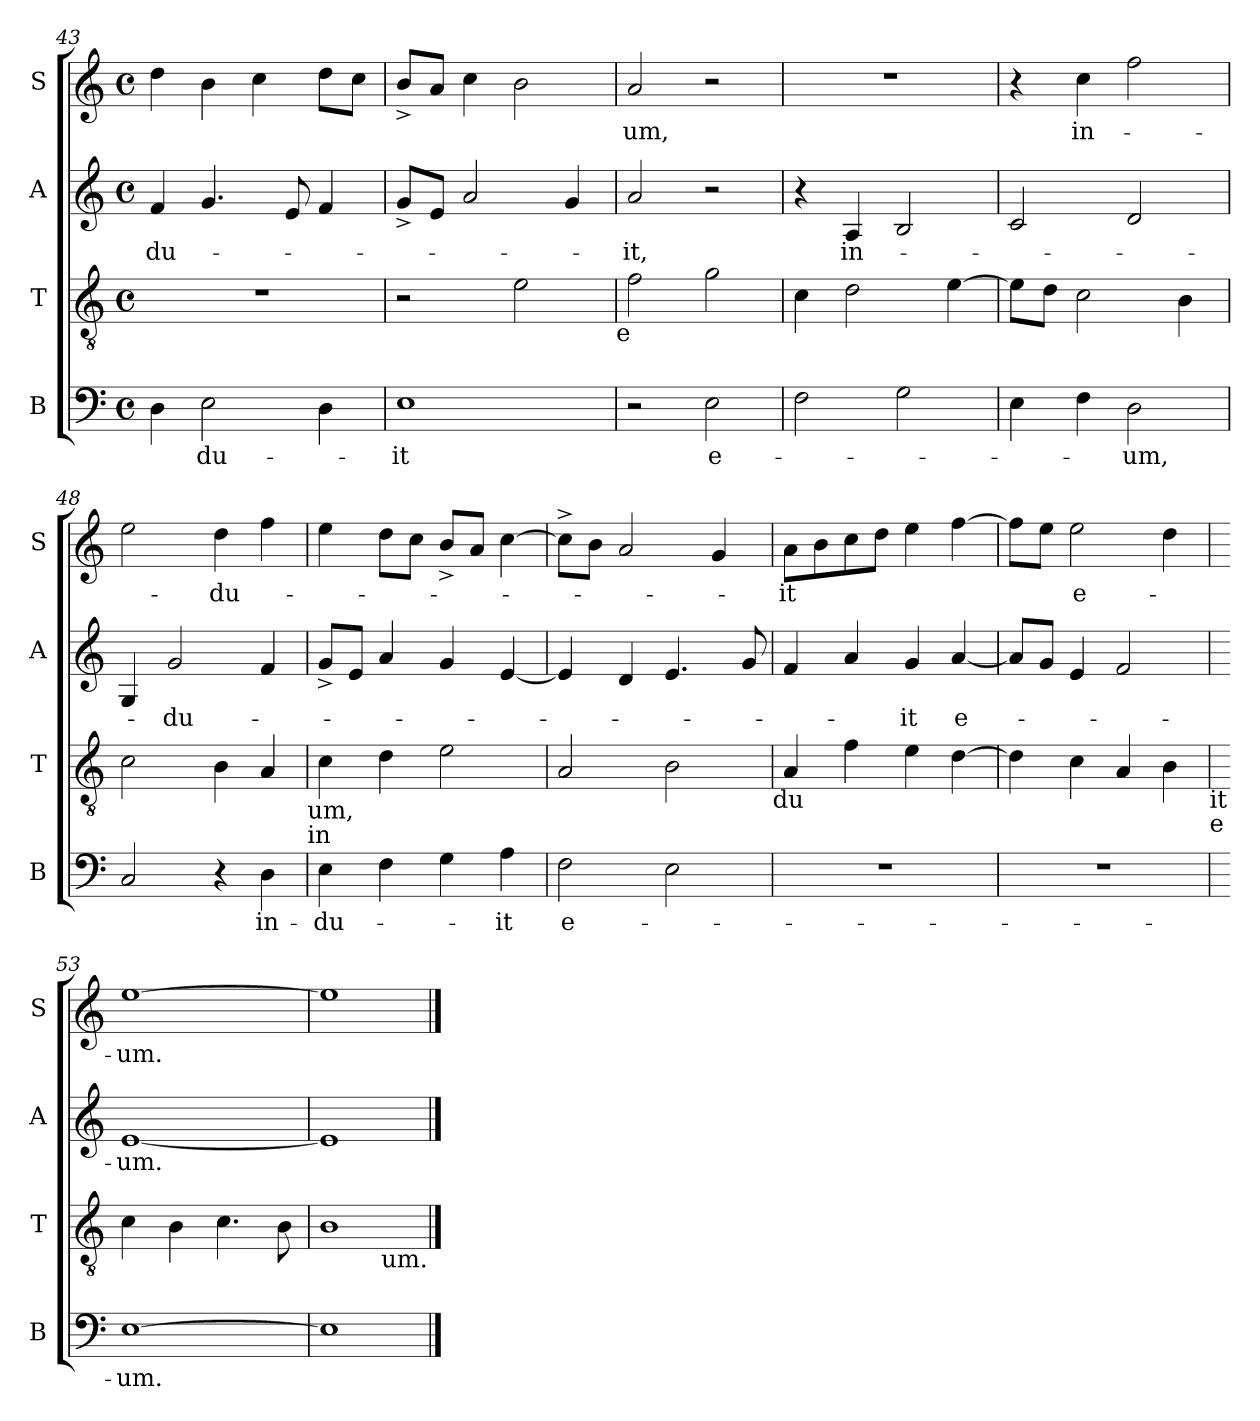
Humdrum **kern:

**kern	**text	**kern	**kern	**text	**kern	**text
*part4	*part4	*part3	*part2	*part2	*part1	*part1
*staff4	*staff4	*staff3	*staff2	*staff2	*staff1	*staff1
*I"B	*	*I"T	*I"A	*	*I"S	*
*I'B	*	*I'T	*I'A	*	*I'S	*
!!LO:LB:g=z
*clefF4	*	*clefGv2	*clefG2	*	*clefG2	*
*k[]	*	*k[]	*k[]	*	*k[]	*
*C:	*	*C:	*C:	*	*C:	*
*M4/4	*	*M4/4	*M4/4	*	*M4/4	*
*met(c)	*	*met(c)	*met(c)	*	*met(c)	*
=43	=43	=43	=43	=43	=43	=43
!	!	!	!	!LO:LY:b	!	!
4D\	.	1r	4f/	-du-	4dd\	.
!	!LO:LY:b	!	!	!	!	!
2E\	-du-	.	4.g/	.	4b\	.
.	.	.	.	.	4cc\	.
.	.	.	8e/	.	.	.
4D\	.	.	4f/	.	8dd\L	.
.	.	.	.	.	8cc\J	.
=44	=44	=44	=44	=44	=44	=44
!	!LO:LY:b	!	!	!	!	!
1E	-it	2r	8g^</L	.	8b^</L	.
.	.	.	8e/J	.	8a/J	.
.	.	.	2a/	.	4cc\	.
.	.	2e\	.	.	2b\	.
.	.	.	4g/	.	.	.
!	!	!LO:TX:b:t=e	!	!	!	!
=45	=45	=45	=45	=45	=45	=45
!	!	!	!	!LO:LY:b	!	!LO:LY:b
2r	.	2f\	2a/	-it,	2a/	-um,
!	!LO:LY:b	!	!	!	!	!
2E\	e-	2g\	2r	.	2r	.
=46	=46	=46	=46	=46	=46	=46
2F\	.	4c\	4r	.	1r	.
!	!	!	!	!LO:LY:b	!	!
.	.	2d\	4A/	in-	.	.
2G\	.	.	2B/	.	.	.
.	.	[>4e\	.	.	.	.
=47	=47	=47	=47	=47	=47	=47
4E\	.	8e\L]	2c/	.	4r	.
.	.	8d\J	.	.	.	.
!	!	!	!	!	!	!LO:LY:b
4F\	.	2c\	.	.	4cc\	in-
!	!LO:LY:b	!	!	!	!	!
2D\	-um,	.	2d/	.	2ff\	.
.	.	4B\	.	.	.	.
=48	=48	=48	=48	=48	=48	=48
2C/	.	2c\	4G/	.	2ee\	.
!	!	!	!	!LO:LY:b	!	!
.	.	.	2g/	-du-	.	.
!	!	!	!	!	!	!LO:LY:b
4r	.	4B\	.	.	4dd\	-du-
!	!LO:LY:b	!	!	!	!	!
4D\	in-	4A/	4f/	.	4ff\	.
!	!	!LO:TX:b:t=um,	!	!	!	!
!	!	!LO:TX:b:t=in	!	!	!	!
!!LO:LB:g=z
=49	=49	=49	=49	=49	=49	=49
!	!LO:LY:b	!	!	!	!	!
4E\	-du-	4c\	8g^</L	.	4ee\	.
.	.	.	8e/J	.	.	.
4F\	.	4d\	4a/	.	8dd\L	.
.	.	.	.	.	8cc\J	.
4G\	.	2e\	4g/	.	8b^</L	.
.	.	.	.	.	8a/J	.
!	!LO:LY:b	!	!	!	!	!
4A\	-it	.	[<4e/	.	[>4cc\	.
=50	=50	=50	=50	=50	=50	=50
!	!LO:LY:b	!	!	!	!	!
2F\	e-	2A/	4e/]	.	8cc^>\L]	.
.	.	.	.	.	8b\J	.
.	.	.	4d/	.	2a/	.
2E\	.	2B\	4.e/	.	.	.
.	.	.	.	.	4g/	.
.	.	.	8g/	.	.	.
!	!	!LO:TX:b:t=du	!	!	!	!
=51	=51	=51	=51	=51	=51	=51
!	!	!	!	!	!	!LO:LY:b
1r	.	4A/	4f/	.	8a\L	-it
.	.	.	.	.	8b\	.
.	.	4f\	4a/	.	8cc\	.
.	.	.	.	.	8dd\J	.
!	!	!	!	!LO:LY:b	!	!
.	.	4e\	4g/	-it	4ee\	.
!	!	!	!	!LO:LY:b	!	!
.	.	[>4d\	[<4a/	e-	[>4ff\	.
=52	=52	=52	=52	=52	=52	=52
1r	.	4d\]	8a/L]	.	8ff\L]	.
.	.	.	8g/J	.	8ee\J	.
!	!	!	!	!	!	!LO:LY:b
.	.	4c\	4e/	.	2ee\	e-
.	.	4A/	2f/	.	.	.
.	.	4B\	.	.	4dd\	.
!	!	!LO:TX:b:t=it	!	!	!	!
!	!	!LO:TX:b:t=e	!	!	!	!
=53	=53	=53	=53	=53	=53	=53
!	!LO:LY:b	!	!	!LO:LY:b	!	!LO:LY:b
[>1E	-um.	4c\	[<1e	-um.	[>1ee	-um.
.	.	4B\	.	.	.	.
.	.	4.c\	.	.	.	.
.	.	8B\	.	.	.	.
=54	=54	=54	=54	=54	=54	=54
1E]	.	1B	1e]	.	1ee]	.
!	!	!LO:TX:b:t=um.	!	!	!	!
==	==	==	==	==	==	==
*-	*-	*-	*-	*-	*-	*-
